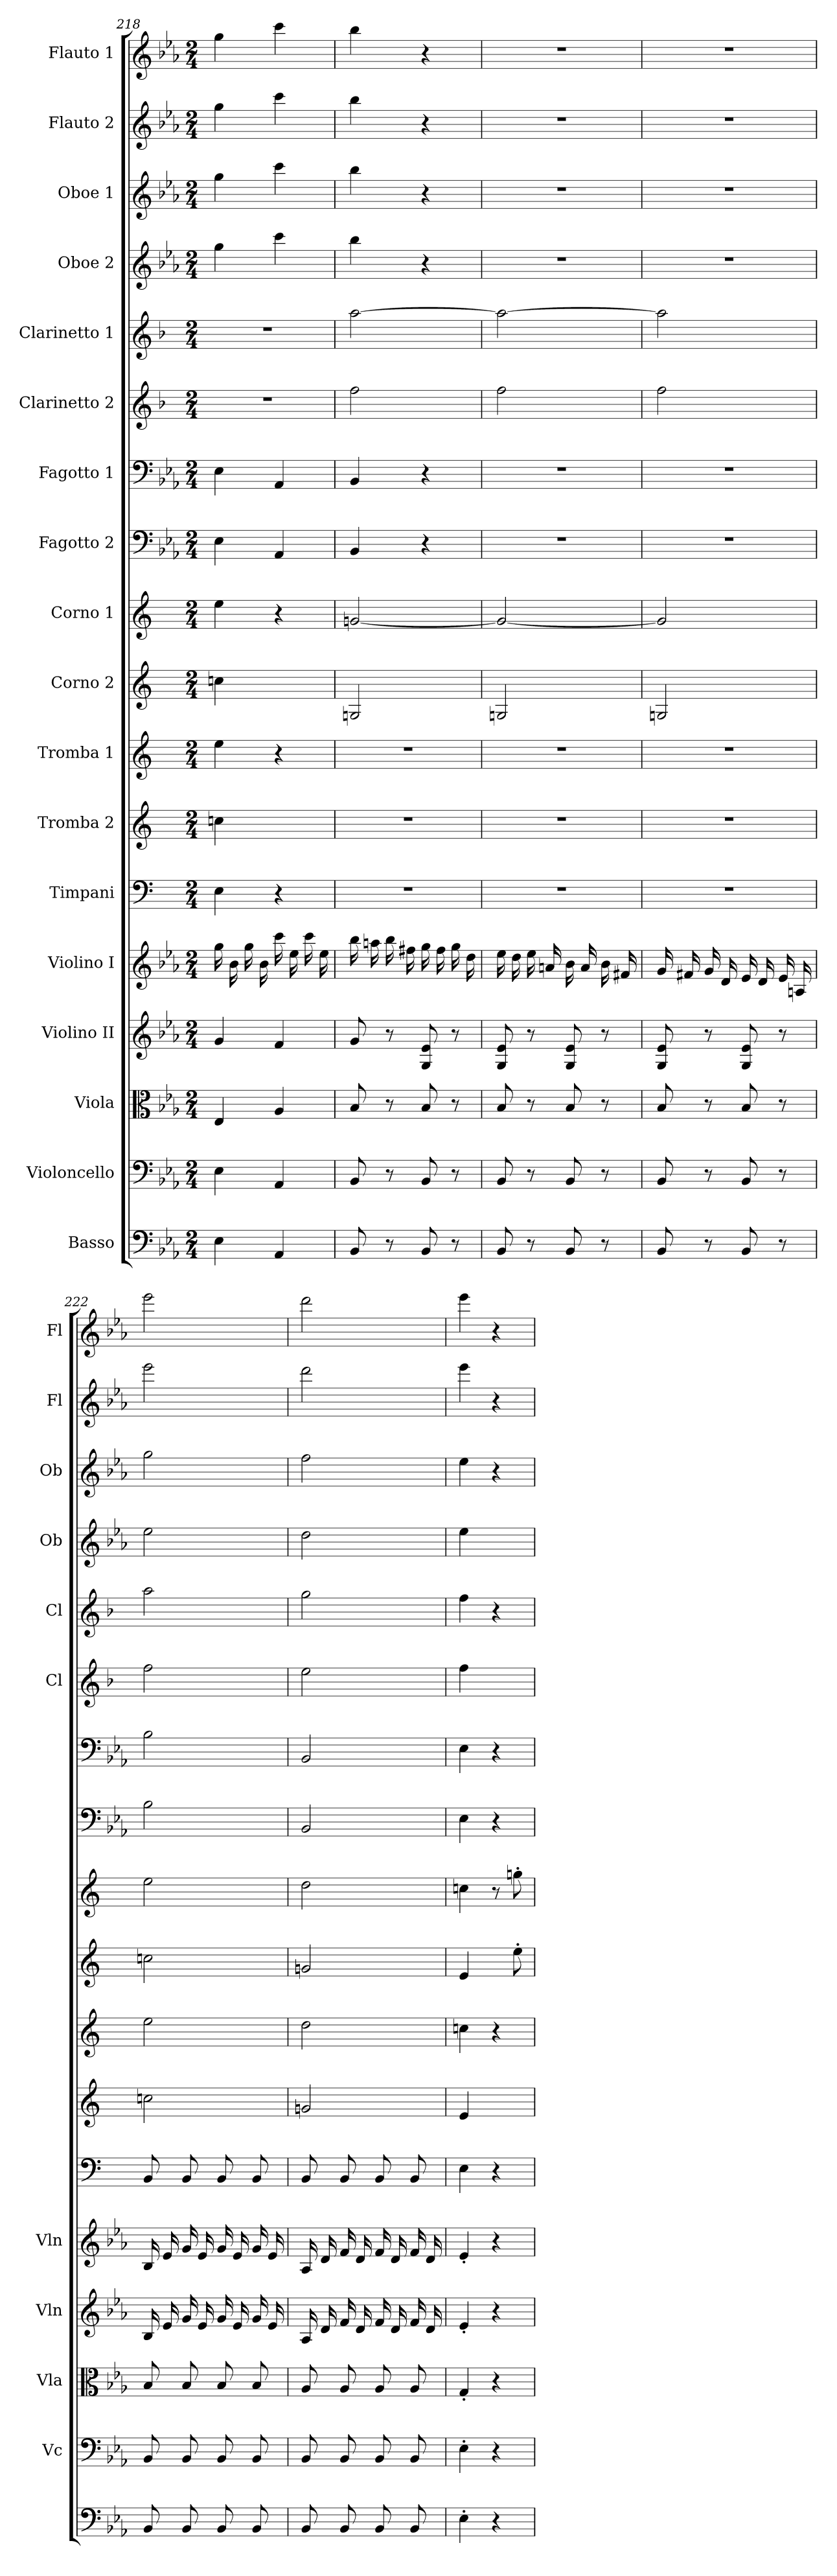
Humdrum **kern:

**kern	**kern	**kern	**kern	**kern	**kern	**kern	**kern	**kern	**kern	**kern	**kern	**kern	**kern	**kern	**kern	**kern	**kern
*part18	*part17	*part16	*part15	*part14	*part13	*part12	*part11	*part10	*part9	*part8	*part7	*part6	*part5	*part4	*part3	*part2	*part1
*staff18	*staff17	*staff16	*staff15	*staff14	*staff13	*staff12	*staff11	*staff10	*staff9	*staff8	*staff7	*staff6	*staff5	*staff4	*staff3	*staff2	*staff1
*I"Basso	*I"Violoncello	*I"Viola	*I"Violino II	*I"Violino I	*I"Timpani	*I"Tromba 2	*I"Tromba 1	*I"Corno 2	*I"Corno 1	*I"Fagotto 2	*I"Fagotto 1	*I"Clarinetto 2	*I"Clarinetto 1	*I"Oboe 2	*I"Oboe 1	*I"Flauto 2	*I"Flauto 1
*	*I'Vc	*I'Vla	*I'Vln	*I'Vln	*	*	*	*	*	*	*	*I'Cl	*I'Cl	*I'Ob	*I'Ob	*I'Fl	*I'Fl
*clefF4	*clefF4	*clefC3	*clefG2	*clefG2	*clefF4	*clefG2	*clefG2	*clefG2	*clefG2	*clefF4	*clefF4	*clefG2	*clefG2	*clefG2	*clefG2	*clefG2	*clefG2
*ITrd7c12	*	*	*	*	*	*ITrd-2c-3	*ITrd-2c-3	*ITrd5c9	*ITrd5c9	*	*	*ITrd1c2	*ITrd1c2	*	*	*	*
*k[b-e-a-]	*k[b-e-a-]	*k[b-e-a-]	*k[b-e-a-]	*k[b-e-a-]	*	*	*	*	*	*k[b-e-a-]	*k[b-e-a-]	*k[b-e-a-]	*k[b-e-a-]	*k[b-e-a-]	*k[b-e-a-]	*k[b-e-a-]	*k[b-e-a-]
*M2/4	*M2/4	*M2/4	*M2/4	*M2/4	*M2/4	*M2/4	*M2/4	*M2/4	*M2/4	*M2/4	*M2/4	*M2/4	*M2/4	*M2/4	*M2/4	*M2/4	*M2/4
=218	=218	=218	=218	=218	=218	=218	=218	=218	=218	=218	=218	=218	=218	=218	=218	=218	=218
4EE-	4E-	4E-	4g	16gg	4E	4ee-X	4gg	4e-X	4g	4E-	4E-	2r	2r	4gg	4gg	4gg	4gg
.	.	.	.	16b-	.	.	.	.	.	.	.	.	.	.	.	.	.
.	.	.	.	16gg	.	.	.	.	.	.	.	.	.	.	.	.	.
.	.	.	.	16b-	.	.	.	.	.	.	.	.	.	.	.	.	.
4AAA-	4AA-	4A-	4f	16ccc	4r	4ryy	4r	4ryy	4r	4AA-	4AA-	.	.	4ccc	4ccc	4ccc	4ccc
.	.	.	.	16ee-	.	.	.	.	.	.	.	.	.	.	.	.	.
.	.	.	.	16ccc	.	.	.	.	.	.	.	.	.	.	.	.	.
.	.	.	.	16ee-	.	.	.	.	.	.	.	.	.	.	.	.	.
=219	=219	=219	=219	=219	=219	=219	=219	=219	=219	=219	=219	=219	=219	=219	=219	=219	=219
8BBB-	8BB-	8B-	8g	16bb-	2r	2r	2r	2BB-X	[2B-X	4BB-	4BB-	2ee-	[2gg	4bb-	4bb-	4bb-	4bb-
.	.	.	.	16aan	.	.	.	.	.	.	.	.	.	.	.	.	.
8r	8r	8r	8r	16bb-	.	.	.	.	.	.	.	.	.	.	.	.	.
.	.	.	.	16ff#X	.	.	.	.	.	.	.	.	.	.	.	.	.
8BBB-	8BB-	8B-	8G 8e-	16gg	.	.	.	.	.	4r	4r	.	.	4r	4r	4r	4r
.	.	.	.	16ff#	.	.	.	.	.	.	.	.	.	.	.	.	.
8r	8r	8r	8r	16gg	.	.	.	.	.	.	.	.	.	.	.	.	.
.	.	.	.	16dd	.	.	.	.	.	.	.	.	.	.	.	.	.
=220	=220	=220	=220	=220	=220	=220	=220	=220	=220	=220	=220	=220	=220	=220	=220	=220	=220
8BBB-	8BB-	8B-	8G 8e-	16ee-	2r	2r	2r	2BB-X	2B-_	2r	2r	2ee-	2gg_	2r	2r	2r	2r
.	.	.	.	16dd	.	.	.	.	.	.	.	.	.	.	.	.	.
8r	8r	8r	8r	16ee-	.	.	.	.	.	.	.	.	.	.	.	.	.
.	.	.	.	16an	.	.	.	.	.	.	.	.	.	.	.	.	.
8BBB-	8BB-	8B-	8G 8e-	16b-	.	.	.	.	.	.	.	.	.	.	.	.	.
.	.	.	.	16a	.	.	.	.	.	.	.	.	.	.	.	.	.
8r	8r	8r	8r	16b-	.	.	.	.	.	.	.	.	.	.	.	.	.
.	.	.	.	16f#X	.	.	.	.	.	.	.	.	.	.	.	.	.
=221	=221	=221	=221	=221	=221	=221	=221	=221	=221	=221	=221	=221	=221	=221	=221	=221	=221
8BBB-	8BB-	8B-	8G 8e-	16g	2r	2r	2r	2BB-X	2B-]	2r	2r	2ee-	2gg]	2r	2r	2r	2r
.	.	.	.	16f#X	.	.	.	.	.	.	.	.	.	.	.	.	.
8r	8r	8r	8r	16g	.	.	.	.	.	.	.	.	.	.	.	.	.
.	.	.	.	16d	.	.	.	.	.	.	.	.	.	.	.	.	.
8BBB-	8BB-	8B-	8G 8e-	16e-	.	.	.	.	.	.	.	.	.	.	.	.	.
.	.	.	.	16d	.	.	.	.	.	.	.	.	.	.	.	.	.
8r	8r	8r	8r	16e-	.	.	.	.	.	.	.	.	.	.	.	.	.
.	.	.	.	16An	.	.	.	.	.	.	.	.	.	.	.	.	.
=222	=222	=222	=222	=222	=222	=222	=222	=222	=222	=222	=222	=222	=222	=222	=222	=222	=222
8BBB-	8BB-	8B-	16B-	16B-	8BB	2ee-X	2gg	2e-X	2g	2B-	2B-	2ee-	2gg	2ee-	2gg	2eee-	2eee-
.	.	.	16e-	16e-	.	.	.	.	.	.	.	.	.	.	.	.	.
8BBB-	8BB-	8B-	16g	16g	8BB	.	.	.	.	.	.	.	.	.	.	.	.
.	.	.	16e-	16e-	.	.	.	.	.	.	.	.	.	.	.	.	.
8BBB-	8BB-	8B-	16g	16g	8BB	.	.	.	.	.	.	.	.	.	.	.	.
.	.	.	16e-	16e-	.	.	.	.	.	.	.	.	.	.	.	.	.
8BBB-	8BB-	8B-	16g	16g	8BB	.	.	.	.	.	.	.	.	.	.	.	.
.	.	.	16e-	16e-	.	.	.	.	.	.	.	.	.	.	.	.	.
=223	=223	=223	=223	=223	=223	=223	=223	=223	=223	=223	=223	=223	=223	=223	=223	=223	=223
8BBB-	8BB-	8A-	16A-	16A-	8BB	2b-X	2ff	2B-X	2f	2BB-	2BB-	2dd	2ff	2dd	2ff	2ddd	2ddd
.	.	.	16d	16d	.	.	.	.	.	.	.	.	.	.	.	.	.
8BBB-	8BB-	8A-	16f	16f	8BB	.	.	.	.	.	.	.	.	.	.	.	.
.	.	.	16d	16d	.	.	.	.	.	.	.	.	.	.	.	.	.
8BBB-	8BB-	8A-	16f	16f	8BB	.	.	.	.	.	.	.	.	.	.	.	.
.	.	.	16d	16d	.	.	.	.	.	.	.	.	.	.	.	.	.
8BBB-	8BB-	8A-	16f	16f	8BB	.	.	.	.	.	.	.	.	.	.	.	.
.	.	.	16d	16d	.	.	.	.	.	.	.	.	.	.	.	.	.
=224	=224	=224	=224	=224	=224	=224	=224	=224	=224	=224	=224	=224	=224	=224	=224	=224	=224
4EE-'	4E-'	4G'	4e-'	4e-'	4E	4g	4ee-X	4G	4e-X	4E-	4E-	4ee-	4ee-	4ee-	4ee-	4eee-	4eee-
4r	4r	4r	4r	4r	4r	4ryy	4r	8ryy	8r	4r	4r	4ryy	4r	4ryy	4r	4r	4r
.	.	.	.	.	.	.	.	8g'	8b-X'	.	.	.	.	.	.	.	.
=	=	=	=	=	=	=	=	=	=	=	=	=	=	=	=	=	=
*-	*-	*-	*-	*-	*-	*-	*-	*-	*-	*-	*-	*-	*-	*-	*-	*-	*-
